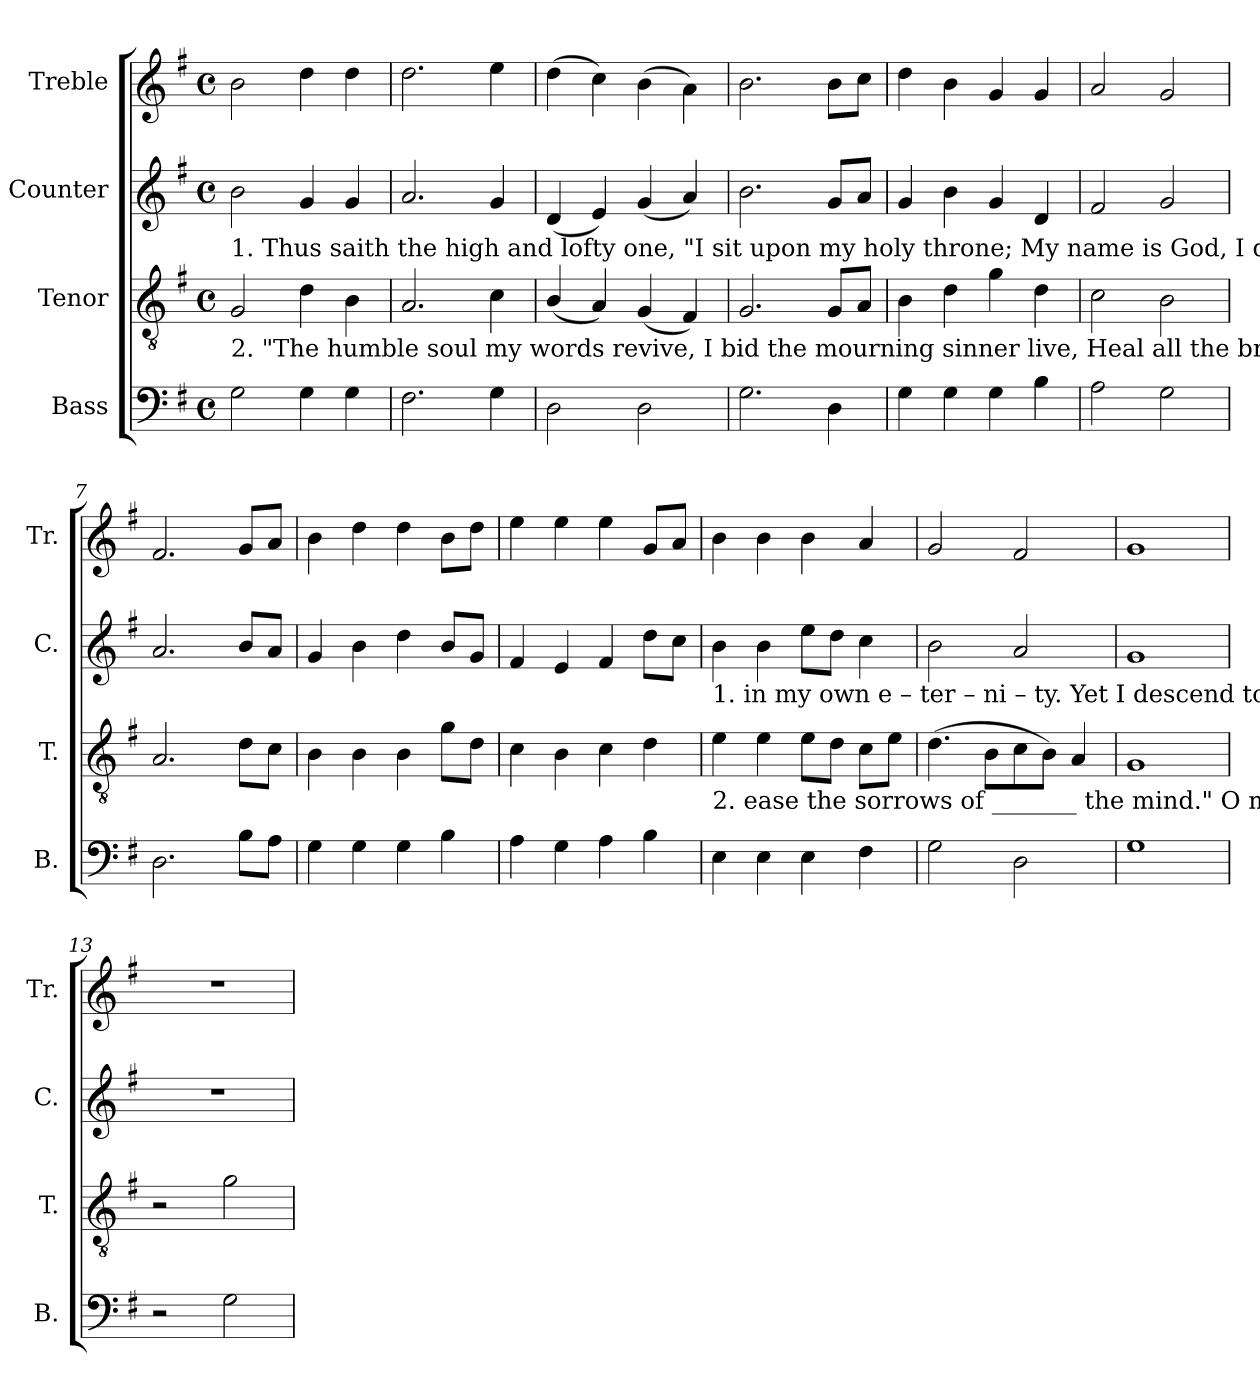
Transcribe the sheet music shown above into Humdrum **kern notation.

**kern	**kern	**kern	**kern
*part4	*part3	*part2	*part1
*staff4	*staff3	*staff2	*staff1
*I"Bass	*I"Tenor	*I"Counter	*I"Treble
*I'B.	*I'T.	*I'C.	*I'Tr.
*clefF4	*clefGv2	*clefG2	*clefG2
*k[f#]	*k[f#]	*k[f#]	*k[f#]
*M4/4	*M4/4	*M4/4	*M4/4
*met(c)	*met(c)	*met(c)	*met(c)
=1	=1	=1	=1
!	!	!LO:TX:b:t=1. Thus saith the high and  lofty     one,    "I    sit upon my holy throne;  My name is God,  I dwell on high,  Dwell	!
!	!LO:TX:b:t=2. "The humble soul my words revive,   I bid the mourning sinner live,  Heal all the broken hearts I find, And	!	!
2G\	2G/	2b\	2b\
4G\	4d\	4g/	4dd\
4G\	4B\	4g/	4dd\
=2	=2	=2	=2
2.F#\	2.A/	2.a/	2.dd\
4G\	4c\	4g/	4ee\
=3	=3	=3	=3
2D\	(4B/	(4d/	(4dd\
.	4A/)	4e/)	4cc\)
2D\	(4G/	(4g/	(4b\
.	4F#/)	4a/)	4a\)
=4	=4	=4	=4
2.G\	2.G/	2.b\	2.b\
4D\	8G/L	8g/L	8b\L
.	8A/J	8a/J	8cc\J
=5	=5	=5	=5
4G\	4B\	4g/	4dd\
4G\	4d\	4b\	4b\
4G\	4g\	4g/	4g/
4B\	4d\	4d/	4g/
=6	=6	=6	=6
2A\	2c\	2f#/	2a/
2G\	2B\	2g/	2g/
=7	=7	=7	=7
2.D\	2.A/	2.a/	2.f#/
8B\L	8d\L	8b/L	8g/L
8A\J	8c\J	8a/J	8a/J
=8	=8	=8	=8
4G\	4B\	4g/	4b\
4G\	4B\	4b\	4dd\
4G\	4B\	4dd\	4dd\
4B\	8g\L	8b/L	8b\L
.	8d\J	8g/J	8dd\J
=9	=9	=9	=9
4A\	4c\	4f#/	4ee\
4G\	4B\	4e/	4ee\
4A\	4c\	4f#/	4ee\
4B\	4d\	8dd\L	8g/L
.	.	8cc\J	8a/J
!!LO:LB:g=z
=10	=10	=10	=10
!	!	!LO:TX:b:t=1. in my own  e  –  ter   –   ni      –      ty.              Yet  I descend to worlds below,  On earth I have a mansion too;       The	!
!	!LO:TX:b:t=2.  ease the sorrows of _______  the  mind."        O  may thy pardoning grace be nigh,                                                         Thus	!	!
4E\	4e\	4b\	4b\
4E\	4e\	4b\	4b\
4E\	8e\L	8ee\L	4b\
.	8d\J	8dd\J	.
4F#\	8c\L	4cc\	4a/
.	8e\J	.	.
=11	=11	=11	=11
2G\	(4.d\	2b\	2g/
.	8B\L	.	.
2D\	8c\	2a/	2f#/
.	8B\J)	.	.
.	4A/	.	.
=12	=12	=12	=12
1G	1G	1g	1g
=13	=13	=13	=13
2r	2r	1r	1r
2G\	2g\	.	.
=	=	=	=
*-	*-	*-	*-
